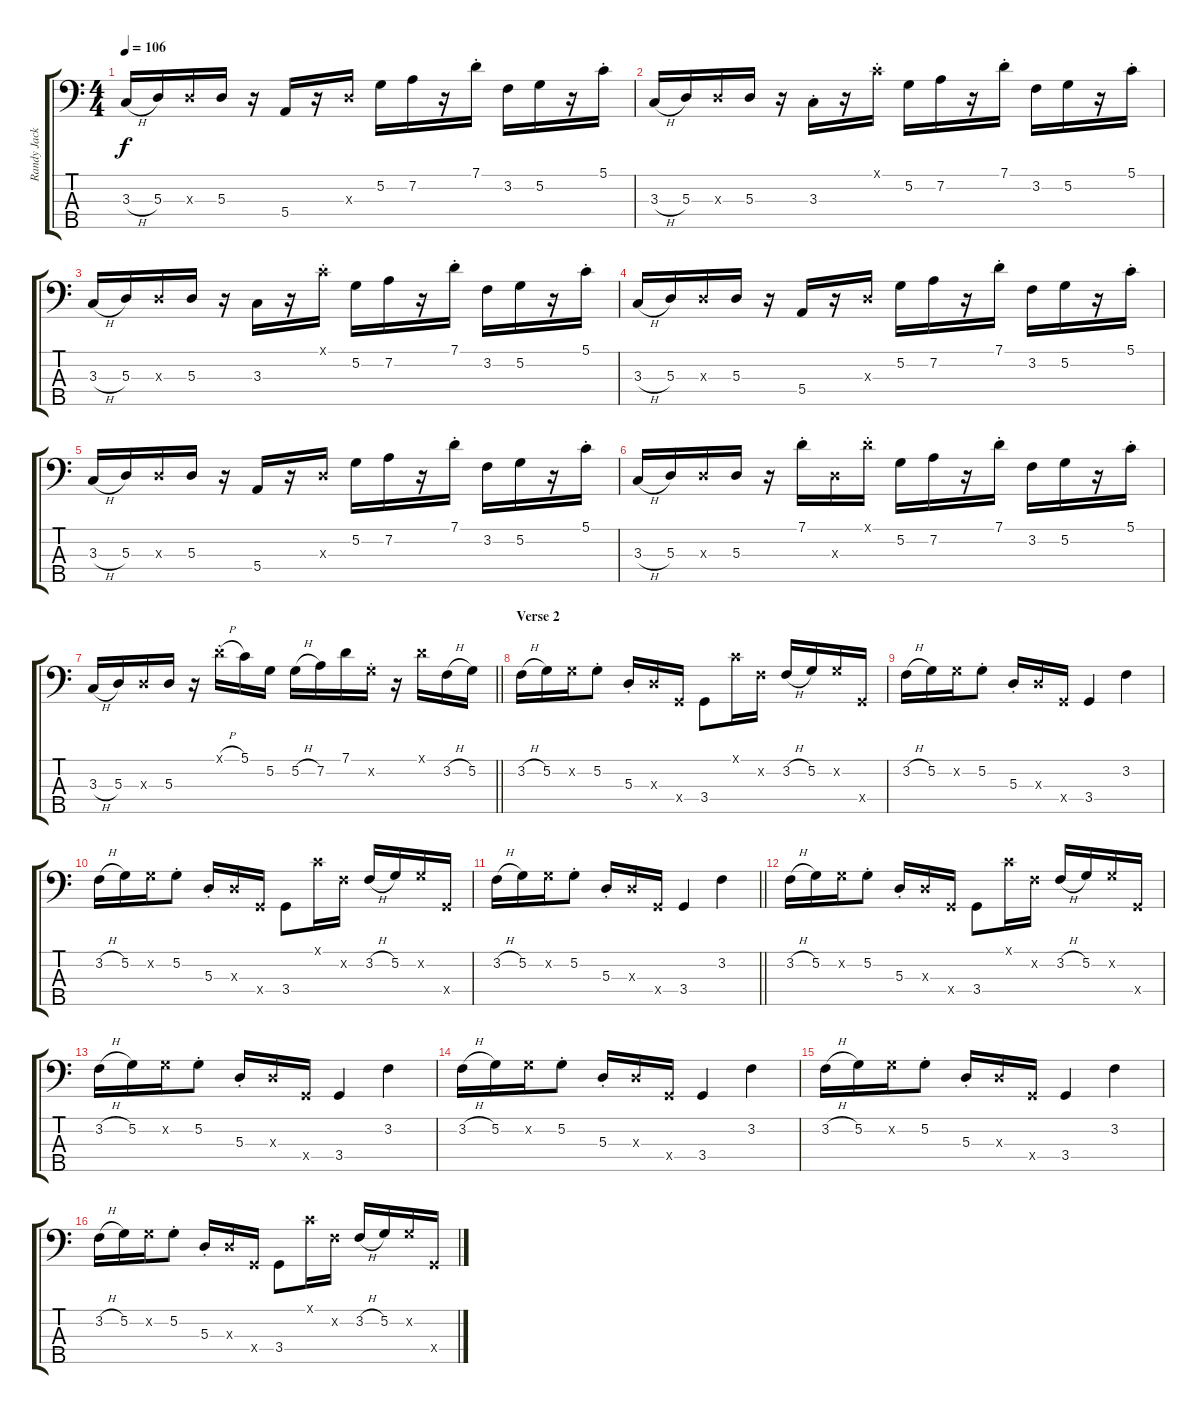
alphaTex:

\track ("Randy Jackson (Bass)" "Randy Jack") {instrument slapbass1}
\staff {score tabs}
\tuning (G2 D2 A1 E1 B0) {hide}
\ts (4 4)
\tempo 106
\clef f4
\ks c
3.3{h}.16{dy f} 5.3.16 5.3{x}.16 5.3.16 r.16 5.4.16 r.16 5.3{x}.16 5.2.16 7.2.16 r.16 7.1{st}.16 3.2.16 5.2.16 r.16 5.1{st}.16 |
3.3{h}.16 5.3.16 5.3{x}.16 5.3.16 r.16 3.3{st}.16 r.16 5.1{st x}.16 5.2.16 7.2.16 r.16 7.1{st}.16 3.2.16 5.2.16 r.16 5.1{st}.16 |
3.3{h}.16 5.3.16 5.3{x}.16 5.3.16 r.16 3.3.16 r.16 5.1{st x}.16 5.2.16 7.2.16 r.16 7.1{st}.16 3.2.16 5.2.16 r.16 5.1{st}.16 |
3.3{h}.16 5.3.16 5.3{x}.16 5.3.16 r.16 5.4.16 r.16 5.3{x}.16 5.2.16 7.2.16 r.16 7.1{st}.16 3.2.16 5.2.16 r.16 5.1{st}.16 |
3.3{h}.16 5.3.16 5.3{x}.16 5.3.16 r.16 5.4.16 r.16 5.3{x}.16 5.2.16 7.2.16 r.16 7.1{st}.16 3.2.16 5.2.16 r.16 5.1{st}.16 |
3.3{h}.16 5.3.16 5.3{x}.16 5.3.16 r.16 7.1{st}.16 5.3{x}.16 7.1{st x}.16 5.2.16 7.2.16 r.16 7.1{st}.16 3.2.16 5.2.16 r.16 5.1{st}.16 |
\barLineRight lightlight
3.3{h}.16 5.3.16 5.3{x}.16 5.3.16 r.16 7.1{h st x}.16 5.1.16 5.2.16 5.2{h}.16 7.2.16 7.1.16 5.2{st x}.16 r.16 7.1{x}.16 3.2{h}.16 5.2.16 |
\section ("" "Verse 2")
3.2{h}.16 5.2.16 5.2{x}.16 5.2{st}.8 5.3{st}.16 5.3{x}.16 3.4{x}.16 3.4.8 5.1{x}.16 3.2{x}.16 3.2{h}.16 5.2.16 5.2{x}.16 3.4{x}.16 |
3.2{h}.16 5.2.16 5.2{x}.16 5.2{st}.8 5.3{st}.16 5.3{x}.16 3.4{x}.16 3.4.4 3.2.4 |
3.2{h}.16 5.2.16 5.2{x}.16 5.2{st}.8 5.3{st}.16 5.3{x}.16 3.4{x}.16 3.4.8 5.1{x}.16 3.2{x}.16 3.2{h}.16 5.2.16 5.2{x}.16 3.4{x}.16 |
\barLineRight lightlight
3.2{h}.16 5.2.16 5.2{x}.16 5.2{st}.8 5.3{st}.16 5.3{x}.16 3.4{x}.16 3.4.4 3.2.4 |
3.2{h}.16 5.2.16 5.2{x}.16 5.2{st}.8 5.3{st}.16 5.3{x}.16 3.4{x}.16 3.4.8 5.1{x}.16 3.2{x}.16 3.2{h}.16 5.2.16 5.2{x}.16 3.4{x}.16 |
3.2{h}.16 5.2.16 5.2{x}.16 5.2{st}.8 5.3{st}.16 5.3{x}.16 3.4{x}.16 3.4.4 3.2.4 |
3.2{h}.16 5.2.16 5.2{x}.16 5.2{st}.8 5.3{st}.16 5.3{x}.16 3.4{x}.16 3.4.4 3.2.4 |
3.2{h}.16 5.2.16 5.2{x}.16 5.2{st}.8 5.3{st}.16 5.3{x}.16 3.4{x}.16 3.4.4 3.2.4 |
3.2{h}.16 5.2.16 5.2{x}.16 5.2{st}.8 5.3{st}.16 5.3{x}.16 3.4{x}.16 3.4.8 5.1{x}.16 3.2{x}.16 3.2{h}.16 5.2.16 5.2{x}.16 3.4{x}.16
